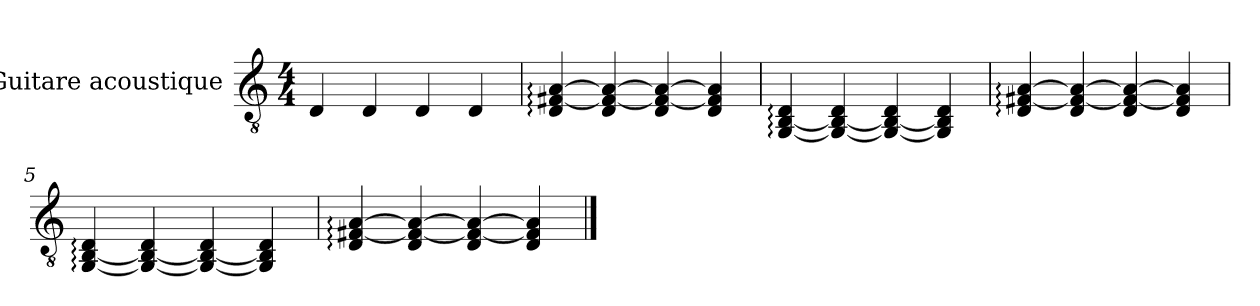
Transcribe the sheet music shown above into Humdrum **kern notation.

**kern
*part1
*staff1
*I"Guitare acoustique
*I'Guit.
*clefGv2
*ITrd-7c-12
*k[]
*M4/4
=1
4d/
4d/
4d/
4d/
=2
4d/: [4f#X/: [4a/:
4d/ 4f#/_ 4a/_
4d/ 4f#/_ 4a/_
4d/ 4f#/] 4a/]
=3
[4G/: [4B/: 4d/:
4G/_ 4B/_ 4d/
4G/_ 4B/_ 4d/
4G/] 4B/] 4d/
=4
4d/: [4f#X/: [4a/:
4d/ 4f#/_ 4a/_
4d/ 4f#/_ 4a/_
4d/ 4f#/] 4a/]
!!LO:LB:g=z
=5
[4G/: [4B/: 4d/:
4G/_ 4B/_ 4d/
4G/_ 4B/_ 4d/
4G/] 4B/] 4d/
=6
4d/: [4f#X/: [4a/:
4d/ 4f#/_ 4a/_
4d/ 4f#/_ 4a/_
4d/ 4f#/] 4a/]
==
*-
